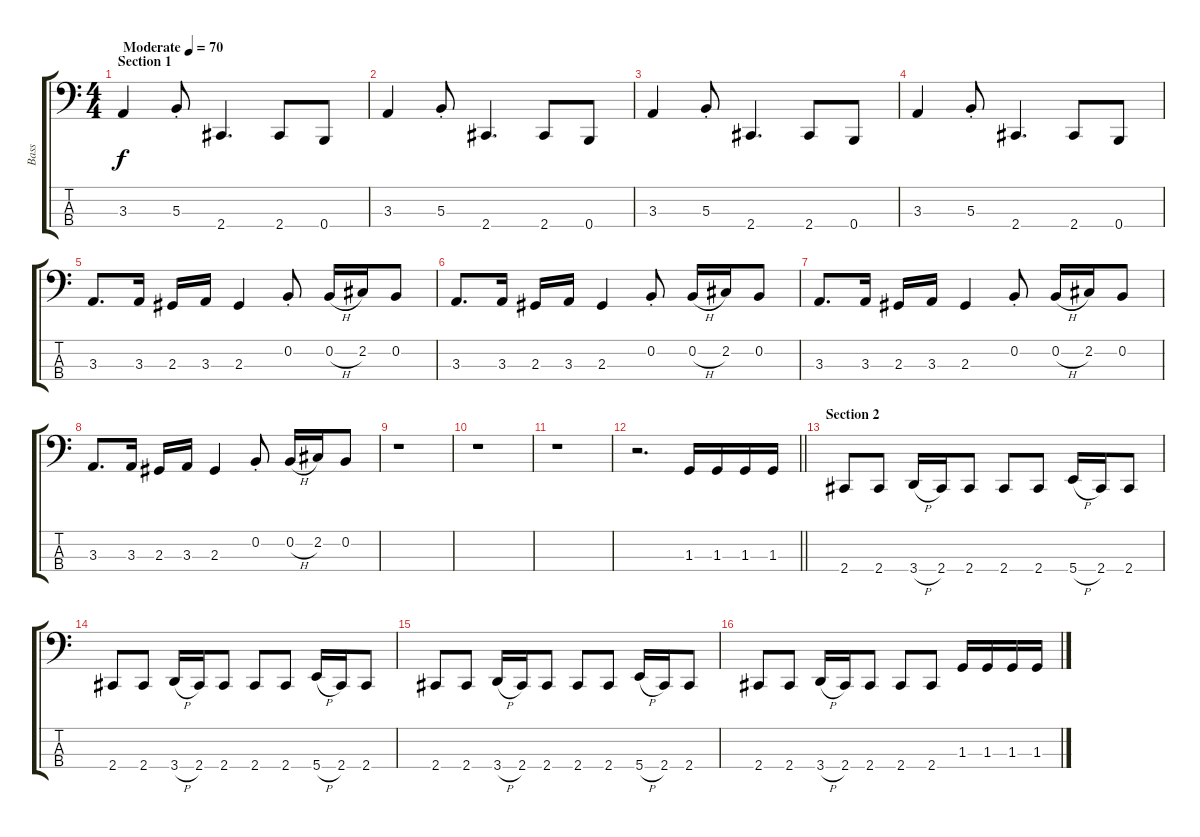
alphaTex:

\track ("Bass" "Bass") {instrument electricbasspick}
\staff {score tabs}
\tuning (E2 B1 Gb1 B0) {hide}
\ts (4 4)
\section ("" "Section 1")
\tempo (70 "Moderate")
\clef f4
\ks c
3.3.4{dy f instrument electricbasspick} 5.3{st}.8 2.4.4{d} 2.4.8 0.4.8 |
3.3.4 5.3{st}.8 2.4.4{d} 2.4.8 0.4.8 |
3.3.4 5.3{st}.8 2.4.4{d} 2.4.8 0.4.8 |
3.3.4 5.3{st}.8 2.4.4{d} 2.4.8 0.4.8 |
3.3.8{d} 3.3.16 2.3.16 3.3.16 2.3.4 0.2{st}.8 0.2{h}.16 2.2.16 0.2.8 |
3.3.8{d} 3.3.16 2.3.16 3.3.16 2.3.4 0.2{st}.8 0.2{h}.16 2.2.16 0.2.8 |
3.3.8{d} 3.3.16 2.3.16 3.3.16 2.3.4 0.2{st}.8 0.2{h}.16 2.2.16 0.2.8 |
3.3.8{d} 3.3.16 2.3.16 3.3.16 2.3.4 0.2{st}.8 0.2{h}.16 2.2.16 0.2.8 |
r.1 |
r.1 |
r.1 |
\barLineRight lightlight
r.2{d} 1.3.16 1.3.16 1.3.16 1.3.16 |
\section ("" "Section 2")
2.4.8 2.4.8 3.4{h}.16 2.4.16 2.4.8 2.4.8 2.4.8 5.4{h}.16 2.4.16 2.4.8 |
2.4.8 2.4.8 3.4{h}.16 2.4.16 2.4.8 2.4.8 2.4.8 5.4{h}.16 2.4.16 2.4.8 |
2.4.8 2.4.8 3.4{h}.16 2.4.16 2.4.8 2.4.8 2.4.8 5.4{h}.16 2.4.16 2.4.8 |
2.4.8 2.4.8 3.4{h}.16 2.4.16 2.4.8 2.4.8 2.4.8 1.3.16 1.3.16 1.3.16 1.3.16
